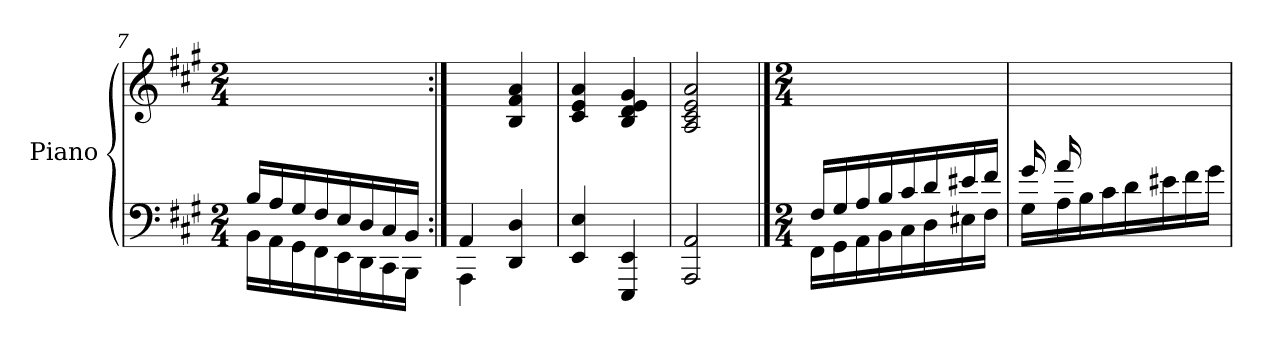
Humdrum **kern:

**kern	**kern
*part1	*part1
*staff2	*staff1
*I"Piano	*
*I'Pno.	*
*clefF4	*clefG2
*k[f#c#g#]	*k[f#c#g#]
*M2/4	*M2/4
=7	=7
*^	*
16B/LL	16BB\LL	2ryy
16A/	16AA\	.
16G#/	16GG#\	.
16F#/	16FF#\	.
16E/	16EE\	.
16D/	16DD\	.
16C#/	16CC#\	.
16BB/JJ	16BBB\JJ	.
=8:|!	=8:|!	=8:|!
4AA/	4AAA\	4ryy
4ryy	4DD/ 4D/	4B/ 4f#/ 4a/
*v	*v	*
=9	=9
4EE/ 4E/	4c#/ 4e/ 4a/
4EEE/ 4EE/	4B/ 4d/ 4e/ 4g#/
=10	=10
2AAA/ 2AA/	2A/ 2c#/ 2e/ 2a/
!!LO:LB:g=z
==1	==1
*M2/4	*M2/4
*^	*
16F#/LL	16FF#\LL	2ryy
16G#/	16GG#\	.
16A/	16AA\	.
16B/	16BB\	.
16c#/	16C#\	.
16d/	16D\	.
16e#X/	16E#X\	.
16f#/JJ	16F#\JJ	.
=2	=2	=2
16g#/LL	16G#\LL	8ryy
16a/	16A\	.
4.ryy	16B\	16b\
.	16c#\	16cc#\
.	16d\	16dd\
.	16e#X\	16ee#X\
.	16f#\	16ff#\
.	16g#\JJ	16gg#\JJ
*v	*v	*
=	=
*-	*-
